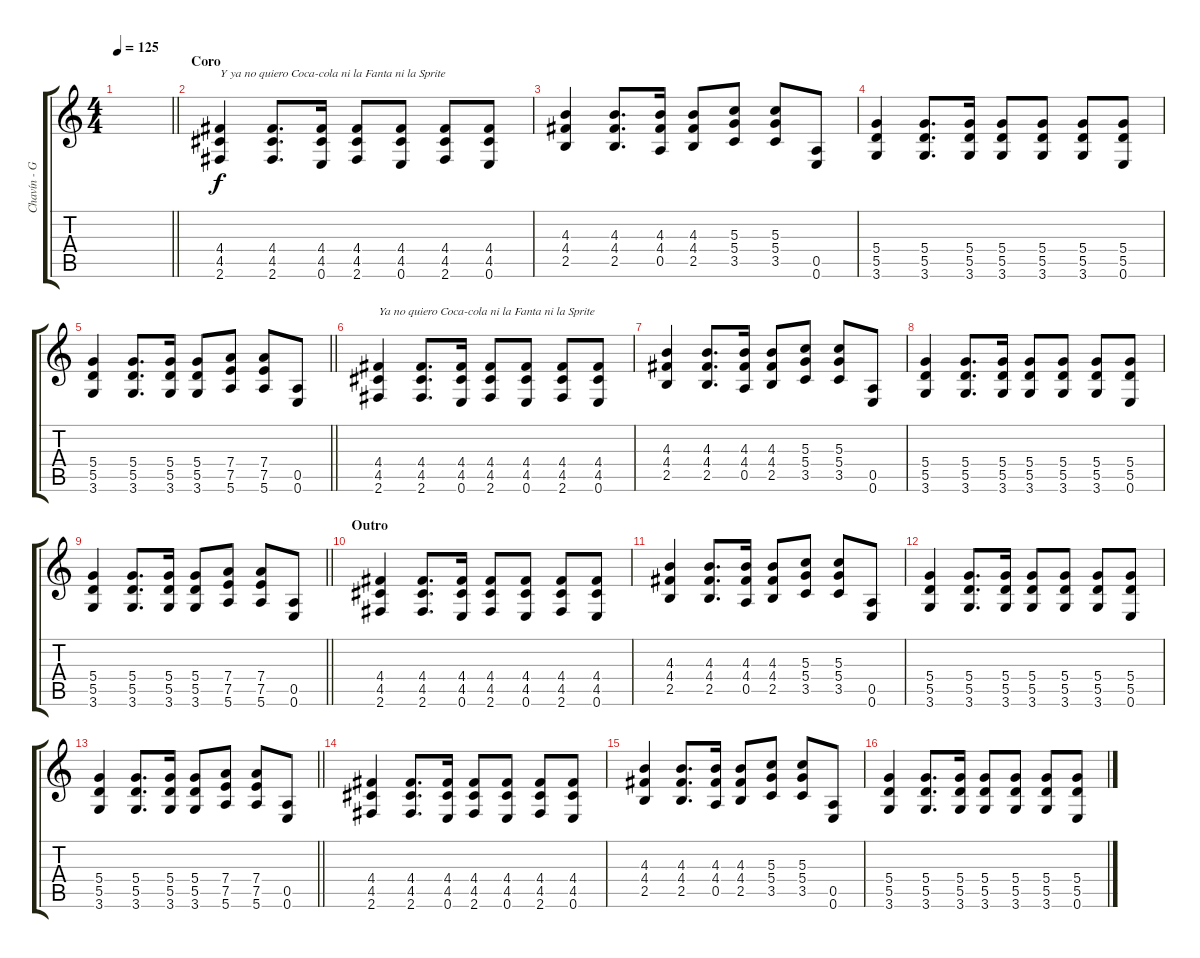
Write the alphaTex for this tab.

\track ("Chavín - Guitarra Rítmica" "Chavín - G") {instrument overdrivenguitar}
\staff {score tabs}
\tuning (E4 B3 G3 D3 A2 E2) {hide}
\ts (4 4)
\tempo 125
\clef g2
\barLineRight lightlight
\ks c
|
\section ("" "Coro")
(4.4 4.5 2.6).4{txt "Y ya no quiero Coca-cola ni la Fanta ni la Sprite"} (4.4 4.5 2.6).8{d} (4.4 4.5 0.6).16 (4.4 4.5 2.6).8 (4.4 4.5 0.6).8 (4.4 4.5 2.6).8 (4.4 4.5 0.6).8 |
(4.3 4.4 2.5).4 (4.3 4.4 2.5).8{d} (4.3 4.4 0.5).16 (4.3 4.4 2.5).8 (5.3 5.4 3.5).8 (5.3 5.4 3.5).8 (0.5 0.6).8 |
(5.4 5.5 3.6).4 (5.4 5.5 3.6).8{d} (5.4 5.5 3.6).16 (5.4 5.5 3.6).8 (5.4 5.5 3.6).8 (5.4 5.5 3.6).8 (5.4 5.5 0.6).8 |
\barLineRight lightlight
(5.4 5.5 3.6).4 (5.4 5.5 3.6).8{d} (5.4 5.5 3.6).16 (5.4 5.5 3.6).8 (7.4 7.5 5.6).8 (7.4 7.5 5.6).8 (0.5 0.6).8 |
(4.4 4.5 2.6).4{txt "Ya no quiero Coca-cola ni la Fanta ni la Sprite"} (4.4 4.5 2.6).8{d} (4.4 4.5 0.6).16 (4.4 4.5 2.6).8 (4.4 4.5 0.6).8 (4.4 4.5 2.6).8 (4.4 4.5 0.6).8 |
(4.3 4.4 2.5).4 (4.3 4.4 2.5).8{d} (4.3 4.4 0.5).16 (4.3 4.4 2.5).8 (5.3 5.4 3.5).8 (5.3 5.4 3.5).8 (0.5 0.6).8 |
(5.4 5.5 3.6).4 (5.4 5.5 3.6).8{d} (5.4 5.5 3.6).16 (5.4 5.5 3.6).8 (5.4 5.5 3.6).8 (5.4 5.5 3.6).8 (5.4 5.5 0.6).8 |
\barLineRight lightlight
(5.4 5.5 3.6).4 (5.4 5.5 3.6).8{d} (5.4 5.5 3.6).16 (5.4 5.5 3.6).8 (7.4 7.5 5.6).8 (7.4 7.5 5.6).8 (0.5 0.6).8 |
\section ("" "Outro")
(4.4 4.5 2.6).4 (4.4 4.5 2.6).8{d} (4.4 4.5 0.6).16 (4.4 4.5 2.6).8 (4.4 4.5 0.6).8 (4.4 4.5 2.6).8 (4.4 4.5 0.6).8 |
(4.3 4.4 2.5).4 (4.3 4.4 2.5).8{d} (4.3 4.4 0.5).16 (4.3 4.4 2.5).8 (5.3 5.4 3.5).8 (5.3 5.4 3.5).8 (0.5 0.6).8 |
(5.4 5.5 3.6).4 (5.4 5.5 3.6).8{d} (5.4 5.5 3.6).16 (5.4 5.5 3.6).8 (5.4 5.5 3.6).8 (5.4 5.5 3.6).8 (5.4 5.5 0.6).8 |
\barLineRight lightlight
(5.4 5.5 3.6).4 (5.4 5.5 3.6).8{d} (5.4 5.5 3.6).16 (5.4 5.5 3.6).8 (7.4 7.5 5.6).8 (7.4 7.5 5.6).8 (0.5 0.6).8 |
(4.4 4.5 2.6).4 (4.4 4.5 2.6).8{d} (4.4 4.5 0.6).16 (4.4 4.5 2.6).8 (4.4 4.5 0.6).8 (4.4 4.5 2.6).8 (4.4 4.5 0.6).8 |
(4.3 4.4 2.5).4 (4.3 4.4 2.5).8{d} (4.3 4.4 0.5).16 (4.3 4.4 2.5).8 (5.3 5.4 3.5).8 (5.3 5.4 3.5).8 (0.5 0.6).8 |
(5.4 5.5 3.6).4 (5.4 5.5 3.6).8{d} (5.4 5.5 3.6).16 (5.4 5.5 3.6).8 (5.4 5.5 3.6).8 (5.4 5.5 3.6).8 (5.4 5.5 0.6).8
